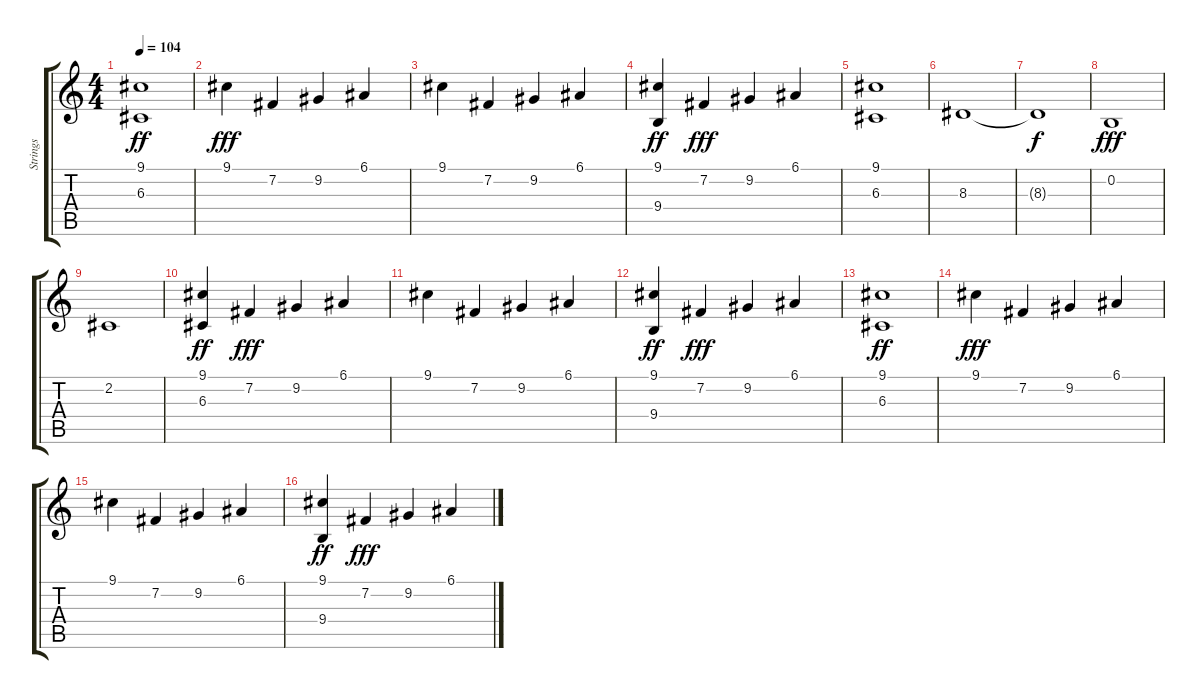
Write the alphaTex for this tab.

\track ("Strings" "Strings") {instrument stringensemble1}
\staff {score tabs}
\tuning (E4 B3 G3 D3 A2 E2) {hide}
\ts (4 4)
\tempo 104
\clef g2
\ks c
(9.1 6.3).1{dy ff} |
9.1.4{dy fff} 7.2.4 9.2.4 6.1.4 |
9.1.4 7.2.4 9.2.4 6.1.4 |
(9.1 9.4).4{dy ff} 7.2.4{dy fff} 9.2.4 6.1.4 |
(9.1 6.3).1 |
8.3.1{volume 8} |
8.3{t}.1{dy f} |
0.2.1{dy fff} |
2.2.1 |
(9.1 6.3).4{dy ff volume 9} 7.2.4{dy fff} 9.2.4 6.1.4 |
9.1.4 7.2.4 9.2.4 6.1.4 |
(9.1 9.4).4{dy ff} 7.2.4{dy fff} 9.2.4 6.1.4 |
(9.1 6.3).1{dy ff} |
9.1.4{dy fff} 7.2.4 9.2.4 6.1.4 |
9.1.4 7.2.4 9.2.4 6.1.4 |
(9.1 9.4).4{dy ff} 7.2.4{dy fff} 9.2.4 6.1.4
